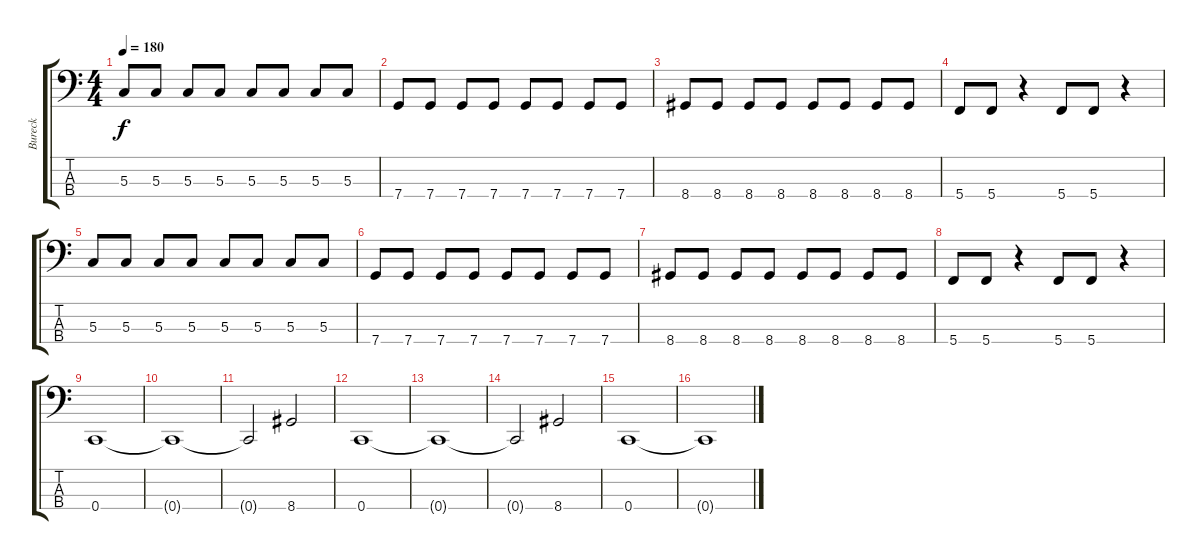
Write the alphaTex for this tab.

\track ("Bureck" "Bureck") {instrument electricbassfinger}
\staff {score tabs}
\tuning (F2 C2 G1 C1) {hide}
\ts (4 4)
\tempo 180
\clef f4
\ks c
5.3.8{dy f} 5.3.8 5.3.8 5.3.8 5.3.8 5.3.8 5.3.8 5.3.8 |
7.4.8 7.4.8 7.4.8 7.4.8 7.4.8 7.4.8 7.4.8 7.4.8 |
8.4.8 8.4.8 8.4.8 8.4.8 8.4.8 8.4.8 8.4.8 8.4.8 |
5.4.8 5.4.8 r.4 5.4.8 5.4.8 r.4 |
5.3.8 5.3.8 5.3.8 5.3.8 5.3.8 5.3.8 5.3.8 5.3.8 |
7.4.8 7.4.8 7.4.8 7.4.8 7.4.8 7.4.8 7.4.8 7.4.8 |
8.4.8 8.4.8 8.4.8 8.4.8 8.4.8 8.4.8 8.4.8 8.4.8 |
5.4.8 5.4.8 r.4 5.4.8 5.4.8 r.4 |
0.4.1 |
0.4{t}.1 |
0.4{t}.2 8.4.2 |
0.4.1 |
0.4{t}.1 |
0.4{t}.2 8.4.2 |
0.4.1 |
0.4{t}.1
